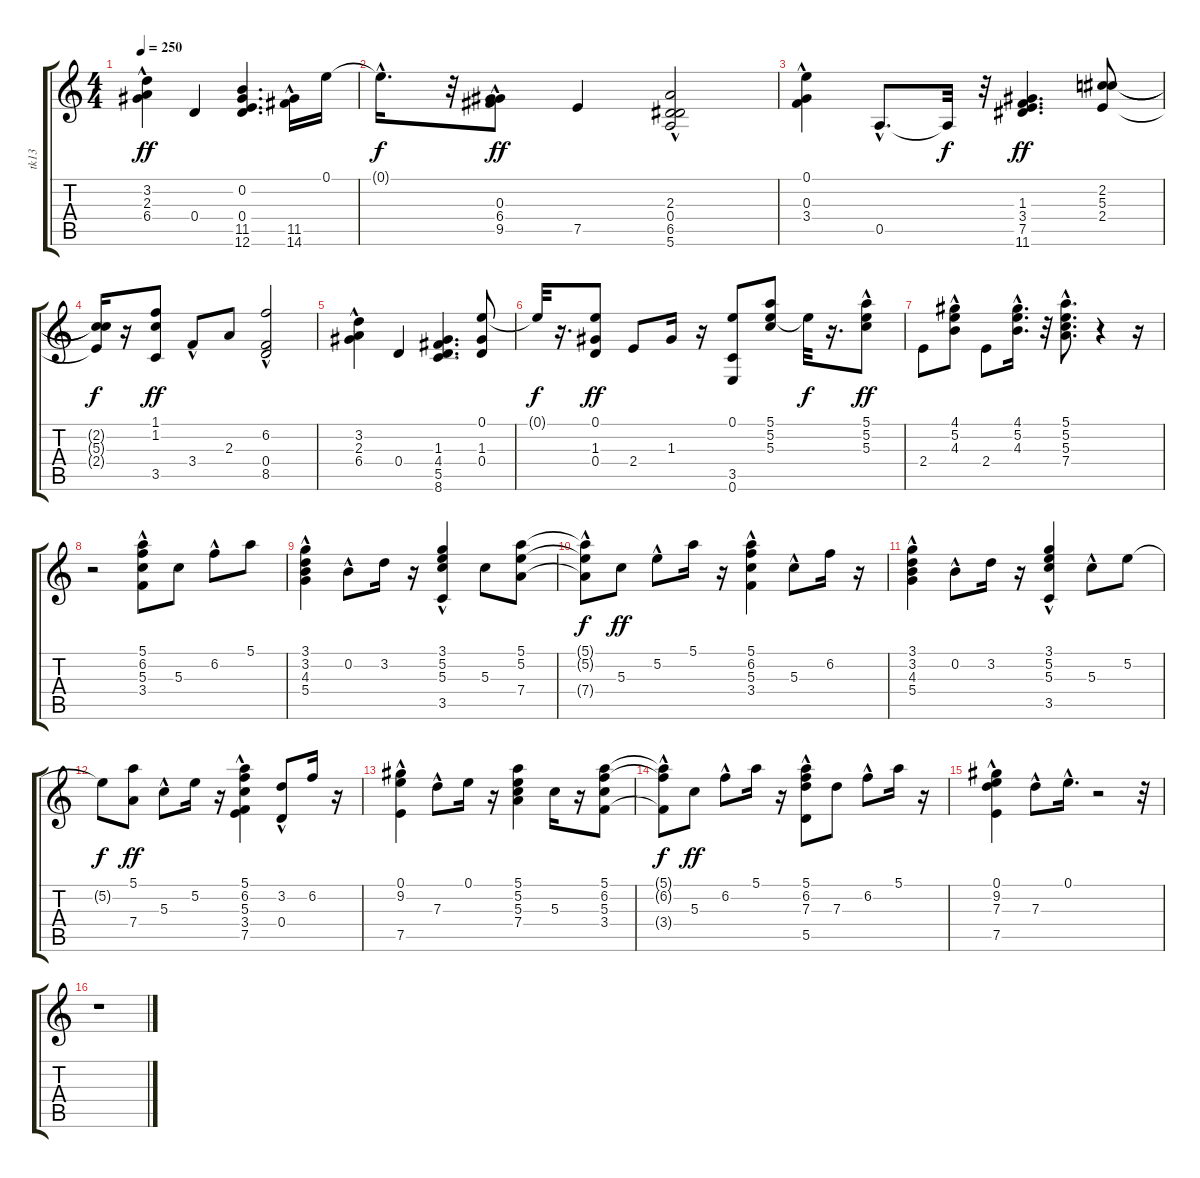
\track ("tk13" "tk13") {instrument acousticguitarsteel}
\staff {score tabs}
\tuning (E4 B3 G3 D3 A2 E2) {hide}
\ts (4 4)
\tempo 250
\clef g2
\ks c
(3.2{hac} 2.3{hac} 6.4{hac}).4{dy ff} 0.4.4 (0.2 0.4 11.5 12.6).4{d} (11.5{hac} 14.6{hac}).16 0.1.16 |
0.1{hac t}.16{d dy f} r.32 (0.3 6.4 9.5{hac}).8{dy ff} 7.5.4 (2.3{hac} 0.4{hac} 6.5{hac} 5.6).2 |
(0.1{hac} 0.3{hac} 3.4{hac}).4 0.5{hac}.8{d} 0.5{t}.32{dy f} r.32 (1.3 3.4 7.5 11.6).4{d dy ff} (2.2 5.3 2.4).8 |
(2.2{t} 5.3{t} 2.4{t}).16{dy f} r.16 (1.1 1.2 3.5).8{dy ff} 3.4{hac}.8 2.3.8 (6.2{hac} 0.4 8.5{hac}).2 |
(3.2{hac} 2.3{hac} 6.4{hac}).4 0.4.4 (1.3 4.4 5.5 8.6).4{d} (0.1 1.3 0.4).8 |
0.1{t}.32{dy f} r.16{d} (0.1 1.3 0.4).8{dy ff} 2.4.8 1.3.16 r.16 (0.1 3.5 0.6).8 (5.1 5.2 5.3).8 5.2{t}.32{dy f} r.16{d} (5.1{hac} 5.2{hac} 5.3).8{dy ff} |
2.4.8 (4.1{hac} 5.2 4.3).8 2.4.8 (4.1{hac} 5.2{hac} 4.3).16{d} r.32 (5.1 5.2{hac} 5.3 7.4{hac}).8{d} r.4 r.16 |
r.2 (5.1 6.2 5.3{hac} 3.4).8 5.3.8 6.2{hac}.8 5.1.8 |
(3.1{hac} 3.2 4.3 5.4).4 0.2{hac}.8 3.2.16 r.16 (3.1{hac} 5.2{hac} 5.3 3.5{hac}).4 5.3.8 (5.1 5.2 7.4).8 |
(5.1{t} 5.2{t} 7.4{hac t}).8{dy f} 5.3.8{dy ff} 5.2{hac}.8 5.1.16 r.16 (5.1{hac} 6.2 5.3 3.4).4 5.3{hac}.8 6.2.16 r.16 |
(3.1{hac} 3.2 4.3{hac} 5.4).4 0.2{hac}.8 3.2.16 r.16 (3.1{hac} 5.2 5.3 3.5).4 5.3{hac}.8 5.2.8 |
5.2{t}.8{dy f} (5.1 7.4).8{dy ff} 5.3{hac}.8 5.2.16 r.16 (5.1{hac} 6.2 5.3 3.4 7.5).4 (3.2{hac} 0.4{hac}).8 6.2.16 r.16 |
(0.1 9.2{hac} 7.5).4 7.3{hac}.8 0.1.16 r.16 (5.1 5.2 5.3 7.4).4 5.3.16 r.16 (5.1 6.2 5.3 3.4).8 |
(5.1{t} 6.2{t} 3.4{hac t}).8{dy f} 5.3.8{dy ff} 6.2{hac}.8 5.1.16 r.16 (5.1 6.2 7.3 5.5{hac}).8 7.3.8 6.2{hac}.8 5.1.16 r.16 |
(0.1 9.2{hac} 7.3{hac} 7.5{hac}).4 7.3{hac}.8 0.1{hac}.16{d} r.2 r.32 |
r.1
